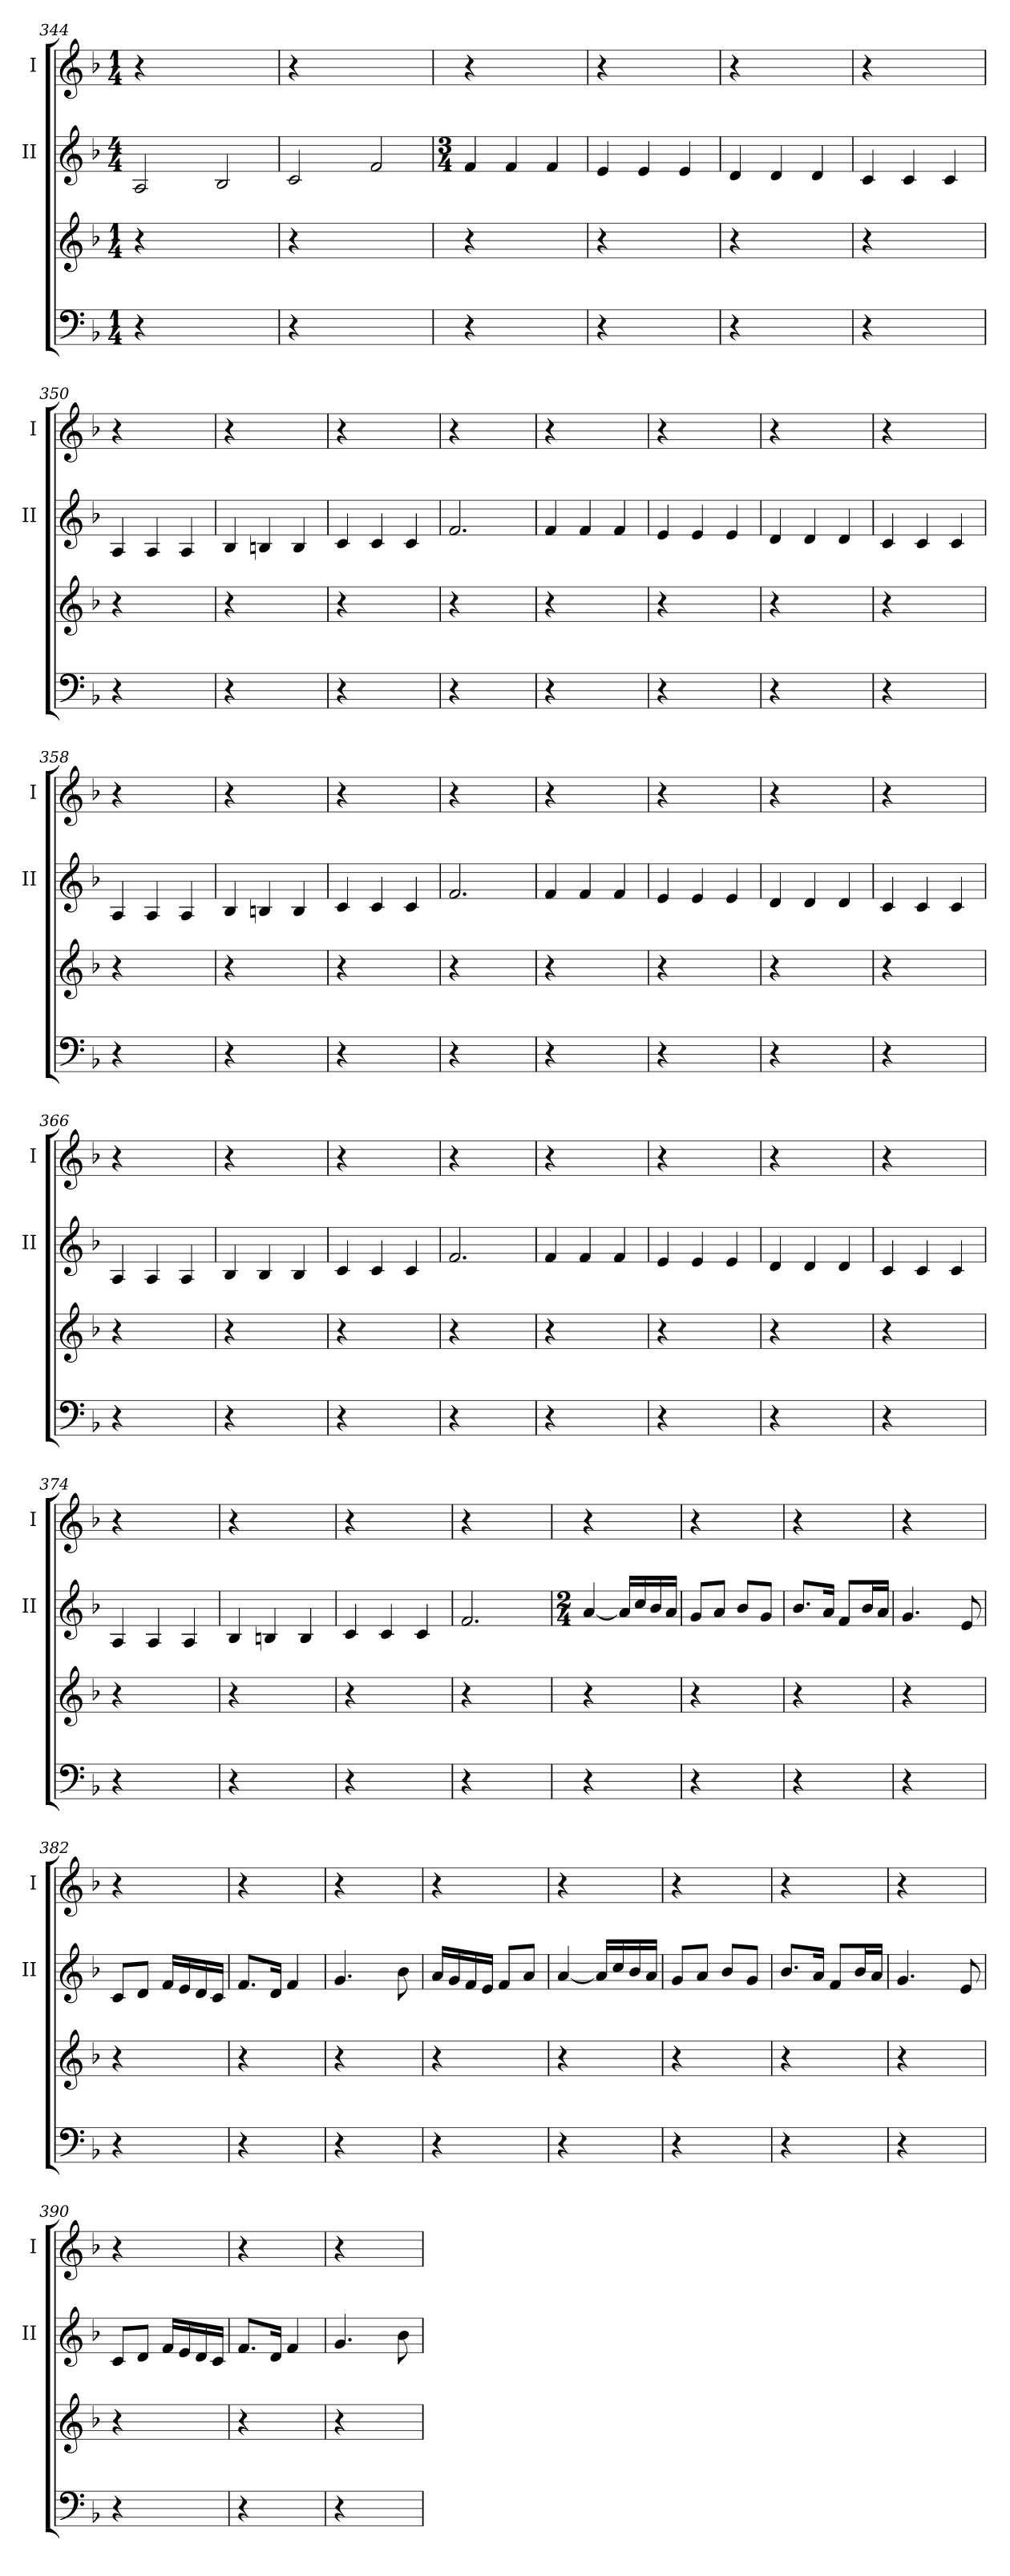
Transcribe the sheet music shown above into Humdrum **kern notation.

**kern	**kern	**kern	**kern
*part3	*part3	*part2	*part1
*staff4	*staff3	*staff2	*staff1
*	*	*I"II	*I"I
*	*	*I'II	*I'I
*clefF4	*clefG2	*clefG2	*clefG2
*k[b-]	*k[b-]	*k[b-]	*k[b-]
*F:	*F:	*F:	*F:
*M1/4	*M1/4	*M4/4	*M1/4
=344	=344	=344	=344
4r	4r	2A/	4r
2.ryy	2.ryy	.	2.ryy
.	.	2B-/	.
=345	=345	=345	=345
4r	4r	2c/	4r
2.ryy	2.ryy	.	2.ryy
.	.	2f/	.
!!LO:LB:g=z
=346	=346	=346	=346
*	*	*M3/4	*
4r	4r	4f/	4r
2ryy	2ryy	4f/	2ryy
.	.	4f/	.
=347	=347	=347	=347
4r	4r	4e/	4r
2ryy	2ryy	4e/	2ryy
.	.	4e/	.
=348	=348	=348	=348
4r	4r	4d/	4r
2ryy	2ryy	4d/	2ryy
.	.	4d/	.
=349	=349	=349	=349
4r	4r	4c/	4r
2ryy	2ryy	4c/	2ryy
.	.	4c/	.
=350	=350	=350	=350
4r	4r	4A/	4r
2ryy	2ryy	4A/	2ryy
.	.	4A/	.
=351	=351	=351	=351
4r	4r	4B-/	4r
2ryy	2ryy	4Bn/	2ryy
.	.	4B/	.
=352	=352	=352	=352
4r	4r	4c/	4r
2ryy	2ryy	4c/	2ryy
.	.	4c/	.
!!LO:LB:g=z
=353	=353	=353	=353
4r	4r	2.f/	4r
2ryy	2ryy	.	2ryy
=354	=354	=354	=354
4r	4r	4f/	4r
2ryy	2ryy	4f/	2ryy
.	.	4f/	.
=355	=355	=355	=355
4r	4r	4e/	4r
2ryy	2ryy	4e/	2ryy
.	.	4e/	.
=356	=356	=356	=356
4r	4r	4d/	4r
2ryy	2ryy	4d/	2ryy
.	.	4d/	.
=357	=357	=357	=357
4r	4r	4c/	4r
2ryy	2ryy	4c/	2ryy
.	.	4c/	.
=358	=358	=358	=358
4r	4r	4A/	4r
2ryy	2ryy	4A/	2ryy
.	.	4A/	.
=359	=359	=359	=359
4r	4r	4B-/	4r
2ryy	2ryy	4Bn/	2ryy
.	.	4B/	.
!!LO:LB:g=z
=360	=360	=360	=360
4r	4r	4c/	4r
2ryy	2ryy	4c/	2ryy
.	.	4c/	.
=361	=361	=361	=361
4r	4r	2.f/	4r
2ryy	2ryy	.	2ryy
=362	=362	=362	=362
4r	4r	4f/	4r
2ryy	2ryy	4f/	2ryy
.	.	4f/	.
=363	=363	=363	=363
4r	4r	4e/	4r
2ryy	2ryy	4e/	2ryy
.	.	4e/	.
=364	=364	=364	=364
4r	4r	4d/	4r
2ryy	2ryy	4d/	2ryy
.	.	4d/	.
=365	=365	=365	=365
4r	4r	4c/	4r
2ryy	2ryy	4c/	2ryy
.	.	4c/	.
=366	=366	=366	=366
4r	4r	4A/	4r
2ryy	2ryy	4A/	2ryy
.	.	4A/	.
!!LO:LB:g=z
=367	=367	=367	=367
4r	4r	4B-/	4r
2ryy	2ryy	4B-/	2ryy
.	.	4B-/	.
=368	=368	=368	=368
4r	4r	4c/	4r
2ryy	2ryy	4c/	2ryy
.	.	4c/	.
=369	=369	=369	=369
4r	4r	2.f/	4r
2ryy	2ryy	.	2ryy
=370	=370	=370	=370
4r	4r	4f/	4r
2ryy	2ryy	4f/	2ryy
.	.	4f/	.
=371	=371	=371	=371
4r	4r	4e/	4r
2ryy	2ryy	4e/	2ryy
.	.	4e/	.
=372	=372	=372	=372
4r	4r	4d/	4r
2ryy	2ryy	4d/	2ryy
.	.	4d/	.
=373	=373	=373	=373
4r	4r	4c/	4r
2ryy	2ryy	4c/	2ryy
.	.	4c/	.
!!LO:LB:g=z
=374	=374	=374	=374
4r	4r	4A/	4r
2ryy	2ryy	4A/	2ryy
.	.	4A/	.
=375	=375	=375	=375
4r	4r	4B-/	4r
2ryy	2ryy	4Bn/	2ryy
.	.	4B/	.
=376	=376	=376	=376
4r	4r	4c/	4r
2ryy	2ryy	4c/	2ryy
.	.	4c/	.
=377	=377	=377	=377
4r	4r	2.f/	4r
2ryy	2ryy	.	2ryy
=378	=378	=378	=378
*	*	*M2/4	*
4r	4r	[<4a/	4r
4ryy	4ryy	16a/LL]	4ryy
.	.	16cc/	.
.	.	16b-/	.
.	.	16a/JJ	.
=379	=379	=379	=379
4r	4r	8g/L	4r
.	.	8a/J	.
4ryy	4ryy	8b-/L	4ryy
.	.	8g/J	.
=380	=380	=380	=380
4r	4r	8.b-/L	4r
.	.	16a/Jk	.
4ryy	4ryy	8f/L	4ryy
.	.	16b-/L	.
.	.	16a/JJ	.
!!LO:LB:g=z
=381	=381	=381	=381
4r	4r	4.g/	4r
4ryy	4ryy	.	4ryy
.	.	8e/	.
=382	=382	=382	=382
4r	4r	8c/L	4r
.	.	8d/J	.
4ryy	4ryy	16f/LL	4ryy
.	.	16e/	.
.	.	16d/	.
.	.	16c/JJ	.
=383	=383	=383	=383
4r	4r	8.f/L	4r
.	.	16d/Jk	.
4ryy	4ryy	4f/	4ryy
=384	=384	=384	=384
4r	4r	4.g/	4r
4ryy	4ryy	.	4ryy
.	.	8b-\	.
=385	=385	=385	=385
4r	4r	16a/LL	4r
.	.	16g/	.
.	.	16f/	.
.	.	16e/JJ	.
4ryy	4ryy	8f/L	4ryy
.	.	8a/J	.
=386	=386	=386	=386
4r	4r	[<4a/	4r
4ryy	4ryy	16a/LL]	4ryy
.	.	16cc/	.
.	.	16b-/	.
.	.	16a/JJ	.
=387	=387	=387	=387
4r	4r	8g/L	4r
.	.	8a/J	.
4ryy	4ryy	8b-/L	4ryy
.	.	8g/J	.
!!LO:PB:g=z
=388	=388	=388	=388
4r	4r	8.b-/L	4r
.	.	16a/Jk	.
4ryy	4ryy	8f/L	4ryy
.	.	16b-/L	.
.	.	16a/JJ	.
=389	=389	=389	=389
4r	4r	4.g/	4r
4ryy	4ryy	.	4ryy
.	.	8e/	.
=390	=390	=390	=390
4r	4r	8c/L	4r
.	.	8d/J	.
4ryy	4ryy	16f/LL	4ryy
.	.	16e/	.
.	.	16d/	.
.	.	16c/JJ	.
=391	=391	=391	=391
4r	4r	8.f/L	4r
.	.	16d/Jk	.
4ryy	4ryy	4f/	4ryy
=392	=392	=392	=392
4r	4r	4.g/	4r
4ryy	4ryy	.	4ryy
.	.	8b-\	.
=	=	=	=
*-	*-	*-	*-
